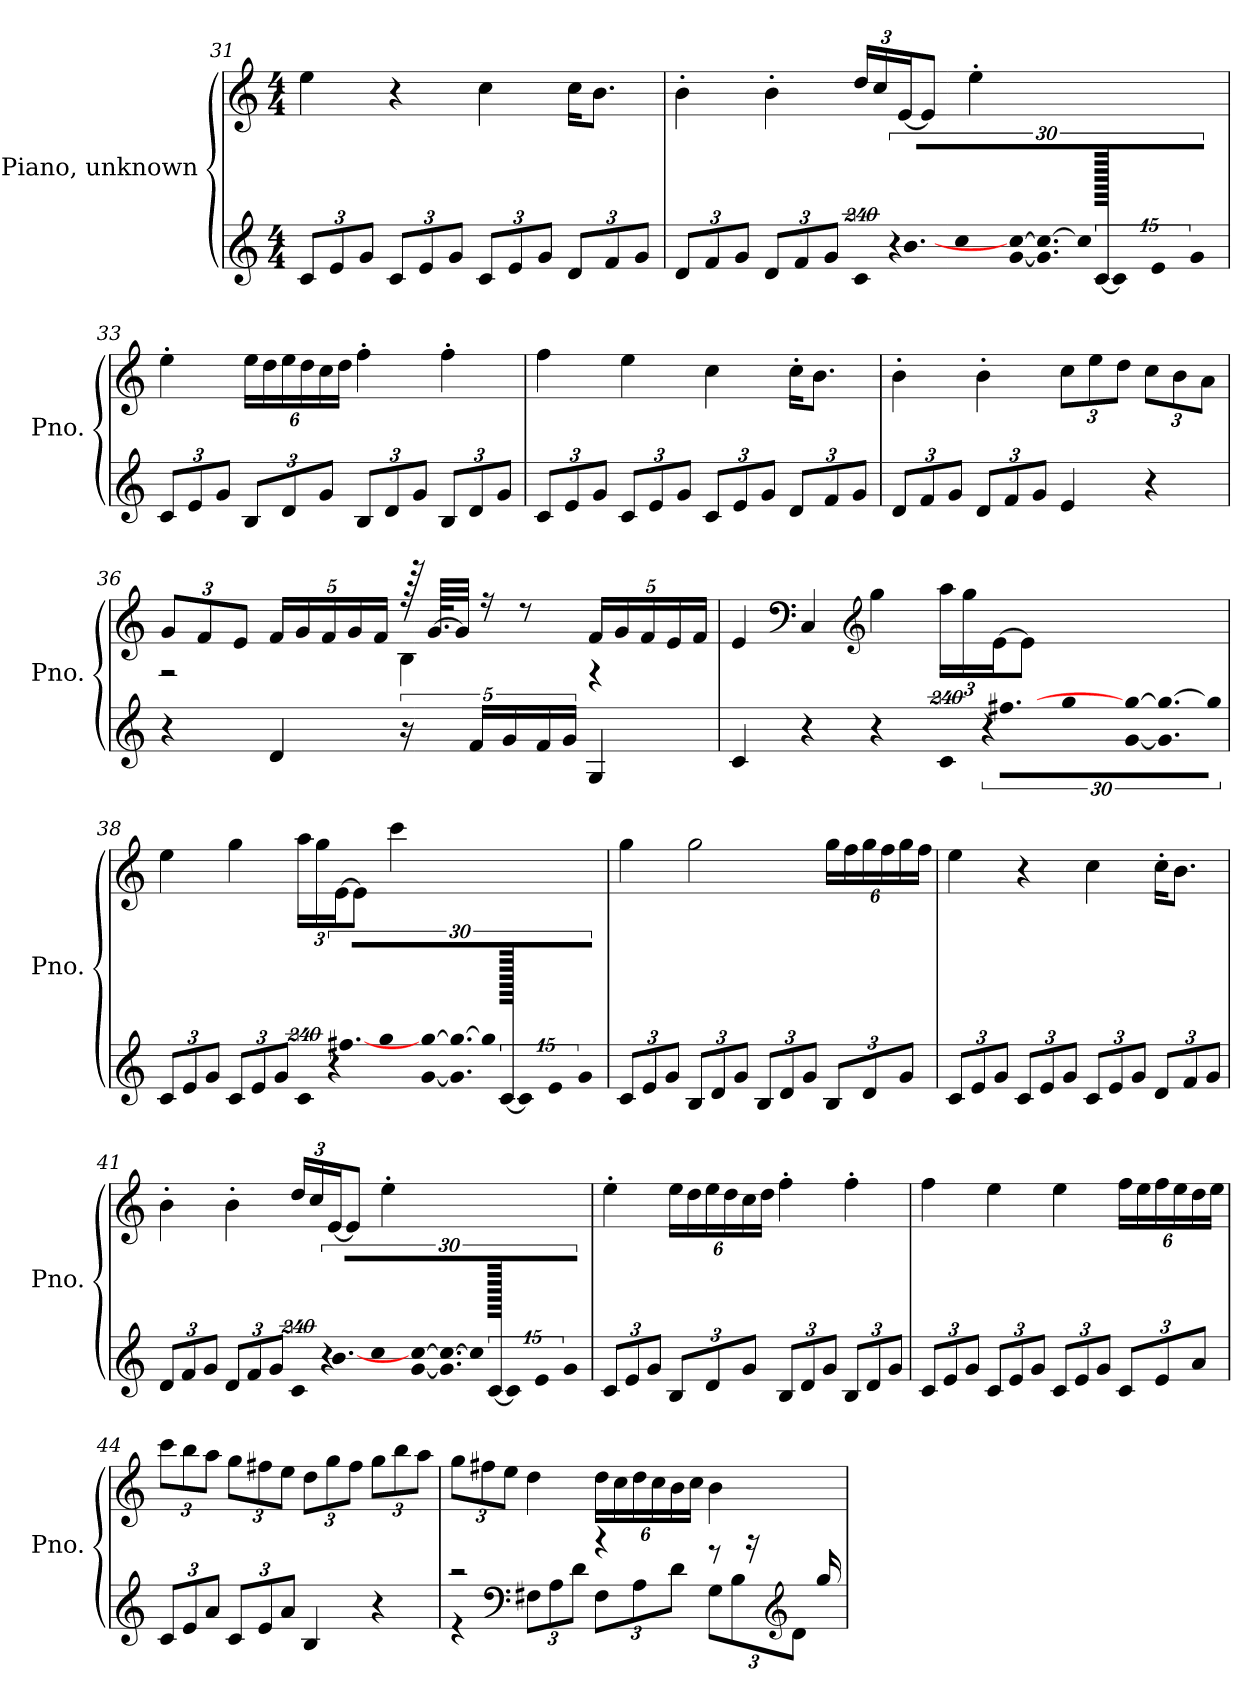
**kern	**kern
*part1	*part1
*staff2	*staff1
*I"Piano, unknown	*
*I'Pno.	*
*clefG2	*clefG2
*k[]	*k[]
*M4/4	*M4/4
*Xbrackettup	*
=31	=31
12c/L	4ee\
12e/	.
12g/J	.
12c/L	4r
12e/	.
12g/J	.
12c/L	4cc\
12e/	.
12g/J	.
12d/L	16cc\KL
.	8.b\J
12f/	.
12g/J	.
!!LO:LB:g=z
=32	=32
12d/L	4b'\
12f/	.
12g/J	.
12d/L	4b'\
12f/	.
12g/J	.
*brackettup	*
!LO:N:vis=16	!
*	*Xbrackettup
1920%137c/	24dd/LL
.	24cc/
!LO:N:vis=64	!
960%17r	.
.	[24e/J
!LO:N:vis=32.	!
1920%103b/LLL	.
.	8e/J]
!LO:N:vis=64	!
[960%17cc/L	.
1920ryy	.
!LO:N:vis=64	!
[960%17g/ 960%17cc/_J	.
!LO:N:vis=32.	!
1920%103g/] 1920%103cc/_	.
!LO:N:vis=64	!
960%17cc/JJK]	.
[1920c/	4ee'\
640%53c/]	.
12e/	.
12g/J	.
=33	=33
*Xbrackettup	*
12c/L	4ee'\
12e/	.
12g/J	.
12B/L	24ee\LL
.	24dd\
12d/	24ee\
.	24dd\
12g/J	24cc\
.	24dd\JJ
12B/L	4ff'\
12d/	.
12g/J	.
12B/L	4ff'\
12d/	.
12g/J	.
=34	=34
12c/L	4ff\
12e/	.
12g/J	.
12c/L	4ee\
12e/	.
12g/J	.
12c/L	4cc\
12e/	.
12g/J	.
12d/L	16cc'\KL
.	8.b\J
12f/	.
12g/J	.
!!LO:PB:g=z
=35	=35
12d/L	4b'\
12f/	.
12g/J	.
12d/L	4b'\
12f/	.
12g/J	.
4e/	12cc\L
.	12ee\
.	12dd\J
4r	12cc\L
.	12b\
.	12a\J
=36	=36
*	*^
4r	12g/L	2r
.	12f/	.
.	12e/J	.
4d/	20f/LL	.
.	20g/	.
.	20f/	.
.	20g/	.
.	20f/JJ	.
*brackettup	*	*
20r	128r	4B\
.	[64.g/KLLL	.
.	32g/JJJ]	.
20f/LL	.	.
.	16r	.
20g/	.	.
.	8r	.
20f/	.	.
20g/JJ	.	.
4G/	20f/LL	4r
.	20g/	.
.	20f/	.
.	20e/	.
.	20f/JJ	.
*	*v	*v
!!LO:LB:g=z
=37	=37
4c/	4e/
*	*clefF4
4r	4C/
*	*clefG2
4r	4gg\
!LO:N:vis=16	!
1920%137c/	24aa\LL
.	24gg\
!LO:N:vis=64	!
960%17r	.
.	[24e\J
!LO:N:vis=32.	!
1920%103ff#X\LLL	.
.	8e\J]
!LO:N:vis=64	!
[960%17gg\L	.
1920ryy	.
!LO:N:vis=64	!
[960%17g\ 960%17gg\_J	.
!LO:N:vis=32.	!
1920%103g\] 1920%103gg\_	.
!LO:N:vis=64	!
960%17gg\JJJk]	.
=38	=38
*Xbrackettup	*
12c/L	4ee\
12e/	.
12g/J	.
12c/L	4gg\
12e/	.
12g/J	.
*brackettup	*
!LO:N:vis=16	!
1920%137c/	24aa\LL
.	24gg\
!LO:N:vis=64	!
960%17r	.
.	[24e\J
!LO:N:vis=32.	!
1920%103ff#X/LLL	.
.	8e\J]
!LO:N:vis=64	!
[960%17gg/L	.
1920ryy	.
!LO:N:vis=64	!
[960%17g/ 960%17gg/_J	.
!LO:N:vis=32.	!
1920%103g/] 1920%103gg/_	.
!LO:N:vis=64	!
960%17gg/JJK]	.
[1920c/	4ccc\
640%53c/]	.
12e/	.
12g/J	.
!!LO:LB:g=z
=39	=39
*Xbrackettup	*
12c/L	4gg\
12e/	.
12g/J	.
12B/L	2gg\
12d/	.
12g/J	.
12B/L	.
12d/	.
12g/J	.
12B/L	24gg\LL
.	24ff\
12d/	24gg\
.	24ff\
12g/J	24gg\
.	24ff\JJ
=40	=40
12c/L	4ee\
12e/	.
12g/J	.
12c/L	4r
12e/	.
12g/J	.
12c/L	4cc\
12e/	.
12g/J	.
12d/L	16cc'\KL
.	8.b\J
12f/	.
12g/J	.
=41	=41
12d/L	4b'\
12f/	.
12g/J	.
12d/L	4b'\
12f/	.
12g/J	.
*brackettup	*
!LO:N:vis=16	!
1920%137c/	24dd/LL
.	24cc/
!LO:N:vis=64	!
960%17r	.
.	[24e/J
!LO:N:vis=32.	!
1920%103b/LLL	.
.	8e/J]
!LO:N:vis=64	!
[960%17cc/L	.
1920ryy	.
!LO:N:vis=64	!
[960%17g/ 960%17cc/_J	.
!LO:N:vis=32.	!
1920%103g/] 1920%103cc/_	.
!LO:N:vis=64	!
960%17cc/JJK]	.
[1920c/	4ee'\
640%53c/]	.
12e/	.
12g/J	.
!!LO:LB:g=z
=42	=42
*Xbrackettup	*
12c/L	4ee'\
12e/	.
12g/J	.
12B/L	24ee\LL
.	24dd\
12d/	24ee\
.	24dd\
12g/J	24cc\
.	24dd\JJ
12B/L	4ff'\
12d/	.
12g/J	.
12B/L	4ff'\
12d/	.
12g/J	.
=43	=43
12c/L	4ff\
12e/	.
12g/J	.
12c/L	4ee\
12e/	.
12g/J	.
12c/L	4ee\
12e/	.
12g/J	.
12c/L	24ff\LL
.	24ee\
12e/	24ff\
.	24ee\
12a/J	24dd\
.	24ee\JJ
=44	=44
12c/L	12ccc\L
12e/	12bb\
12a/J	12aa\J
12c/L	12gg\L
12e/	12ff#X\
12a/J	12ee\J
4B/	12dd\L
.	12gg\
.	12ff#\J
4r	12gg\L
.	12bb\
.	12aa\J
!!LO:LB:g=z
=45	=45
*^	*
2r	4r	12gg\L
.	.	12ff#X\
.	.	12ee\J
*clefF4	*	*
.	12F#X\L	4dd\
.	12A\	.
.	12d\J	.
4r	12F#\L	24dd\LL
.	.	24cc\
.	12A\	24dd\
.	.	24cc\
.	12d\J	24b\
.	.	24cc\JJ
8r	12G\L	4b\
.	12B\	.
16r	.	.
*clefG2	*	*
.	12d\J	.
16gg/	.	.
*v	*v	*
=	=
*-	*-
